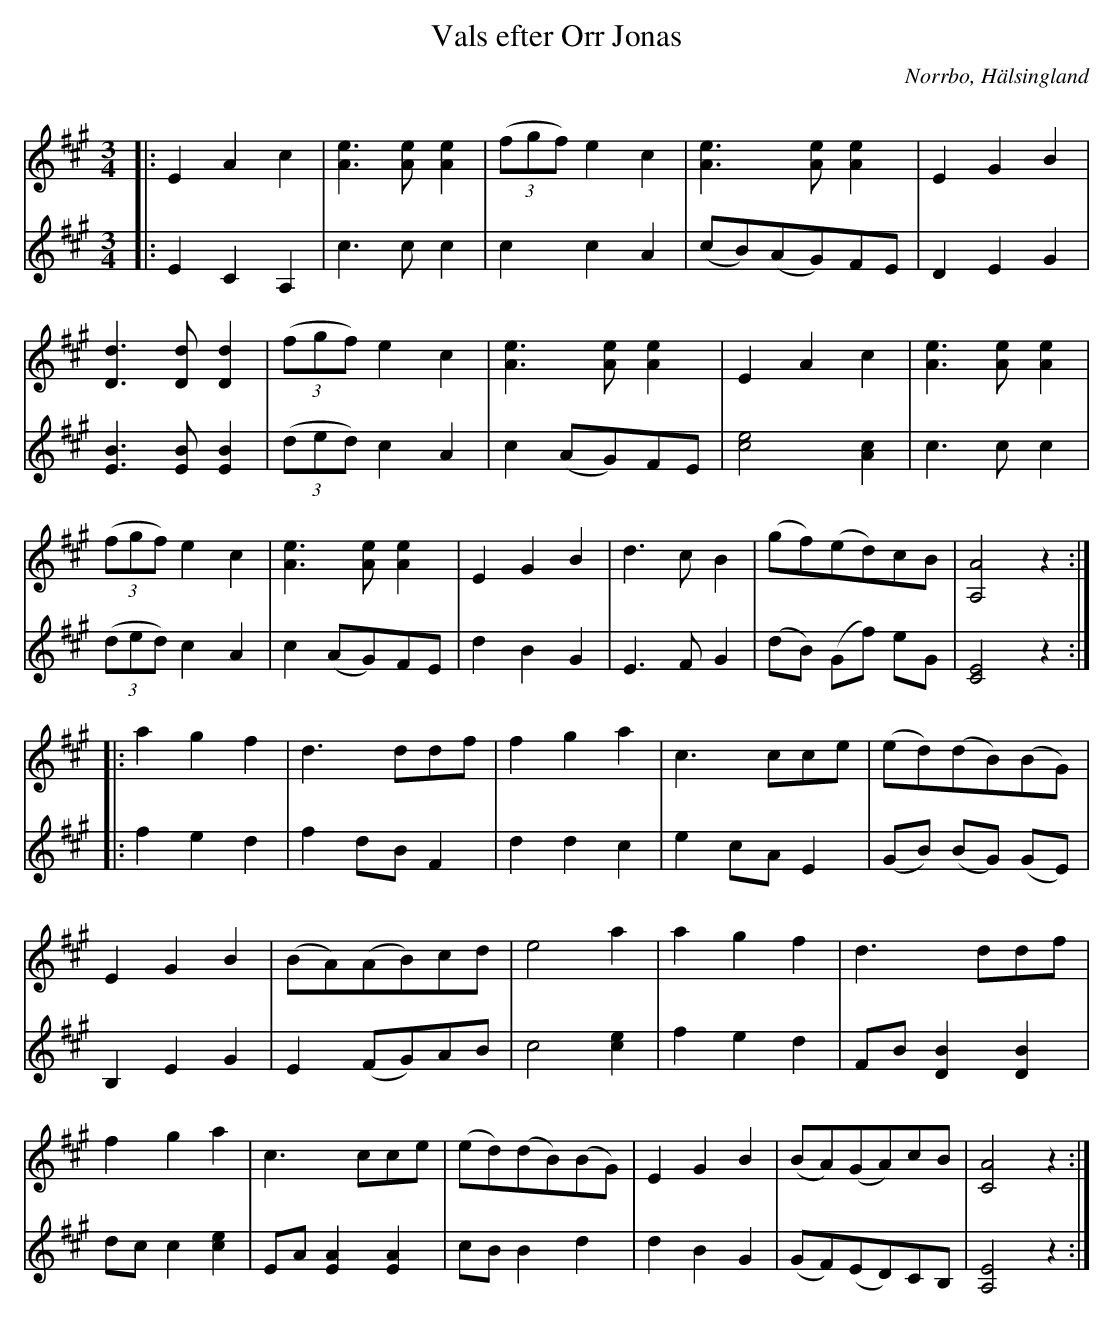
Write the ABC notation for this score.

X:1
T:Vals efter Orr Jonas
O:Norrbo, Hälsingland
Q:180
L:1/8
M:3/4
K:A
V:1
|: E2 A2 c2 | [e3A3][eA][e2A2] | ((3 fgf) e2 c2 | [e3A3][eA][e2A2] | E2 G2 B2 |
[D3d3] [dD] [d2D2] | ((3 fgf) e2 c2 | [e3A3][eA][e2A2] | E2 A2 c2 | [e3A3][eA][e2A2] |
((3 fgf) e2 c2 | [e3A3][eA][e2A2] | E2 G2 B2 | d3 c B2 | (gf)(ed)cB | [A4A,4] z2 :|
|: a2 g2 f2 | d3 ddf | f2 g2 a2 | c3 cce | (ed)(dB)(BG) |
E2 G2 B2 | (BA)(AB)cd | e4 a2 | a2 g2 f2 | d3 ddf |
 f2 g2 a2 | c3 cce | (ed)(dB)(BG) | E2 G2 B2 | (BA)(GA)cB | [A4C4] z2 :|
V:2
|: E2 C2 A,2 | c3 c c2 | c2 c2 A2 | (cB)(AG)FE | D2 E2 G2 |
[E3B3] [EB] [E2B2] | ((3 ded) c2 A2 | c2 (AG)FE | [c4e4] [c2A2] | c3 c c2 |
((3 ded) c2 A2 | c2 (AG)FE | d2 B2 G2 | E3 F G2 | (dB) (Gf) eG | [C4E4] z2 :|
|: f2 e2 d2 | f2 dB F2 | d2 d2 c2 | e2 cA E2 | (GB) (BG) (GE) |
B,2 E2 G2 | E2 (FG)AB | c4 [c2e2] | f2 e2 d2 | FB [B2D2] [B2D2] |
dc c2 [c2e2] | EA [A2E2] [A2E2] | cB B2 d2 | d2 B2 G2 | (GF)(ED)CB, | [A,4E4] z2 :|
